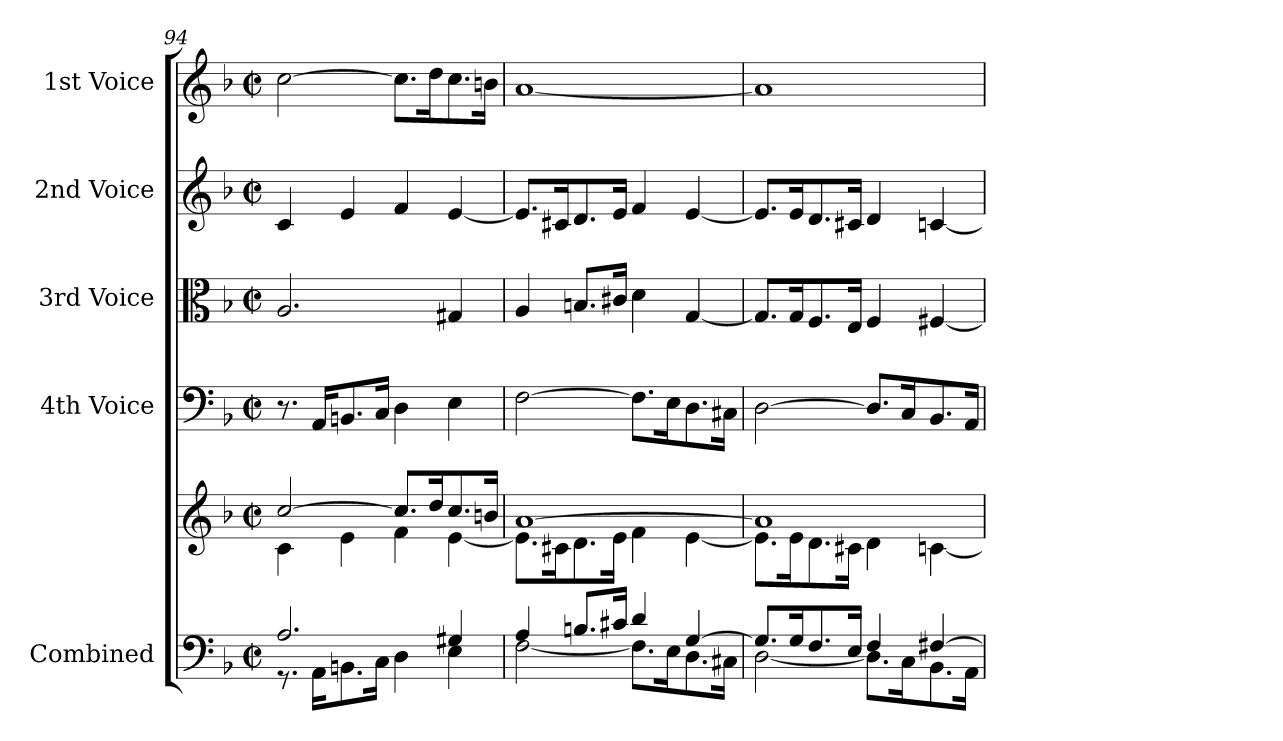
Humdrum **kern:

**kern	**kern	**kern	**kern	**kern	**kern
*part5	*part5	*part4	*part3	*part2	*part1
*staff6	*staff5	*staff4	*staff3	*staff2	*staff1
*I"Combined	*	*I"4th Voice	*I"3rd Voice	*I"2nd Voice	*I"1st Voice
*clefF4	*clefG2	*clefF4	*clefC3	*clefG2	*clefG2
*k[b-]	*k[b-]	*k[b-]	*k[b-]	*k[b-]	*k[b-]
*M2/2	*M2/2	*M2/2	*M2/2	*M2/2	*M2/2
*met(c|)	*met(c|)	*met(c|)	*met(c|)	*met(c|)	*met(c|)
=94	=94	=94	=94	=94	=94
*^	*^	*	*	*	*
2.A/	8.r	[2cc/	4c\	8.r	2.A/	4c/	[2cc\
.	16AA\KL	.	.	16AA/KL	.	.	.
.	8.BBn\	.	4e\	8.BBn/	.	4e/	.
.	16C\Jk	.	.	16C/Jk	.	.	.
.	4D\	8.cc/L]	4f\	4D\	.	4f/	8.cc\L]
.	.	16dd/K	.	.	.	.	16dd\K
4G#X/	4E\	8.cc/	[4e\	4E\	4G#X/	[4e/	8.cc\
.	.	16bn/Jk	.	.	.	.	16bn\Jk
=95	=95	=95	=95	=95	=95	=95	=95
4A/	[2F\	[1a	8.e\L]	[2F\	4A/	8.e/L]	[1a
.	.	.	16c#X\K	.	.	16c#X/K	.
8.Bn/L	.	.	8.d\	.	8.Bn/L	8.d/	.
16c#X/Jk	.	.	16e\Jk	.	16c#X/Jk	16e/Jk	.
4d/	8.F\L]	.	4f\	8.F\L]	4d\	4f/	.
.	16E\K	.	.	16E\K	.	.	.
[4G/	8.D\	.	[4e\	8.D\	[4G/	[4e/	.
.	16C#X\Jk	.	.	16C#X\Jk	.	.	.
!!LO:PB:g=z
=96	=96	=96	=96	=96	=96	=96	=96
8.G/L]	[2D\	1a]	8.e\L]	[2D\	8.G/L]	8.e/L]	1a]
16G/K	.	.	16e\K	.	16G/K	16e/K	.
8.F/	.	.	8.d\	.	8.F/	8.d/	.
16E/Jk	.	.	16c#X\Jk	.	16E/Jk	16c#X/Jk	.
4F/	8.D\L]	.	4d\	8.D/L]	4F/	4d/	.
.	16C\K	.	.	16C/K	.	.	.
[4F#X/	8.BB-\	.	[4cn\	8.BB-/	[4F#X/	[4cn/	.
.	16AA\Jk	.	.	16AA/Jk	.	.	.
*v	*v	*	*	*	*	*	*
*	*v	*v	*	*	*	*
=	=	=	=	=	=
*-	*-	*-	*-	*-	*-
